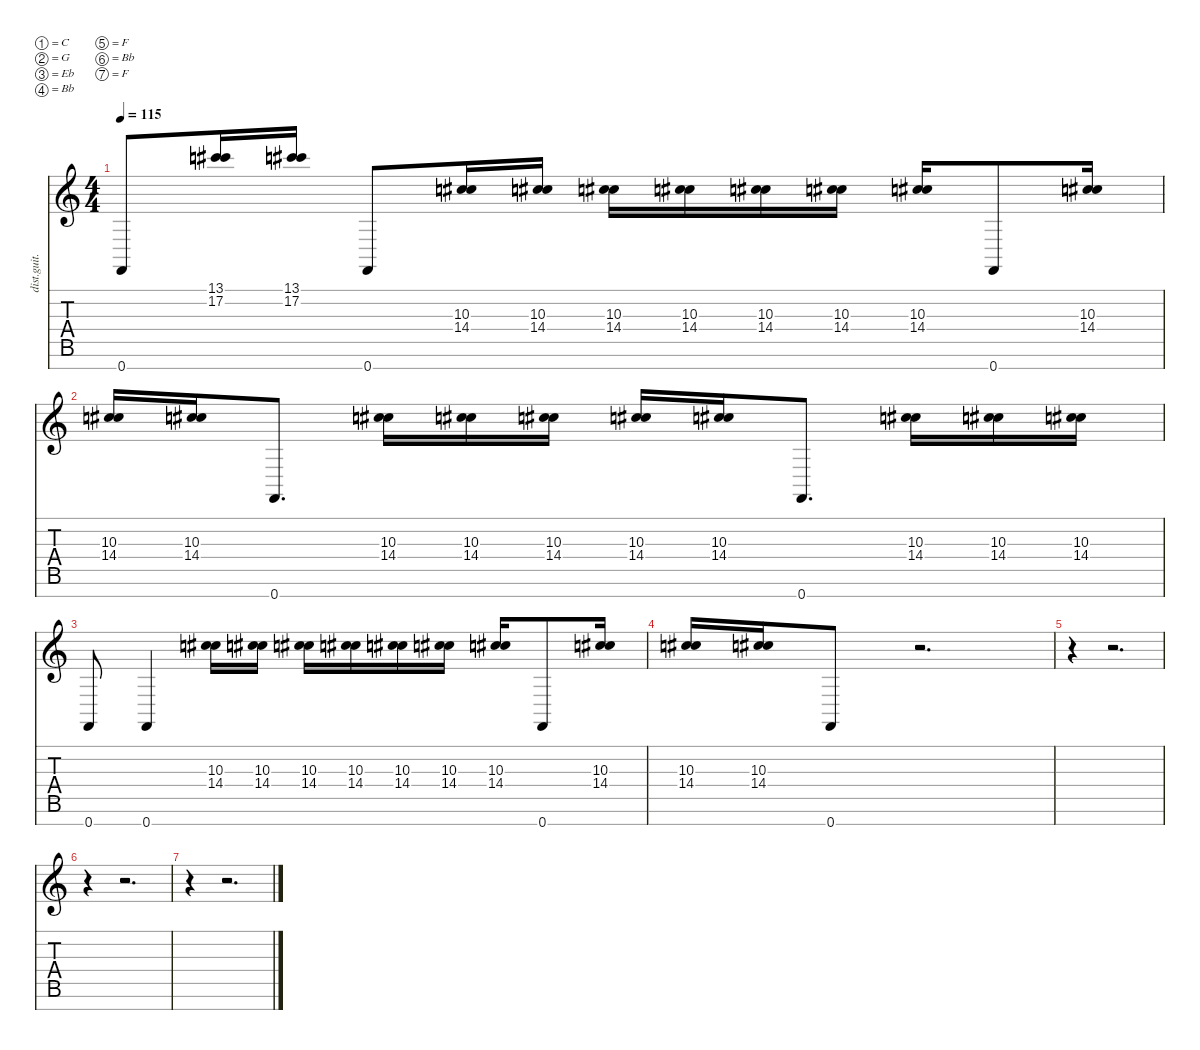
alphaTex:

\defaultSystemsLayout 4
\hideDynamics
\bracketExtendMode nobrackets
\track ("Rhythm " "dist.guit.") {instrument distortionguitar}
\staff {score tabs}
\tuning (C4 G3 Eb3 Bb2 F2 Bb1 F1)
\ts (4 4)
\tempo 115
\clef g2
\ks c
0.7.8{dy f} (13.1{acc #} 17.2).16 (13.1{acc #} 17.2).16 0.7.8 (10.3{acc #} 14.4).16 (10.3{acc #} 14.4).16 (10.3{acc #} 14.4).16 (10.3{acc #} 14.4).16 (10.3{acc #} 14.4).16 (10.3{acc #} 14.4).16 (10.3{acc #} 14.4).16 0.7.8 (10.3{acc #} 14.4).16 |
(10.3{acc #} 14.4).16 (10.3{acc #} 14.4).16 0.7.8{d} (10.3{acc #} 14.4).16 (10.3{acc #} 14.4).16 (10.3{acc #} 14.4).16 (10.3{acc #} 14.4).16 (10.3{acc #} 14.4).16 0.7.8{d} (10.3{acc #} 14.4).16 (10.3{acc #} 14.4).16 (10.3{acc #} 14.4).16 |
0.7.8 0.7.4 (10.3{acc #} 14.4).16 (10.3{acc #} 14.4).16 (10.3{acc #} 14.4).16 (10.3{acc #} 14.4).16 (10.3{acc #} 14.4).16 (10.3{acc #} 14.4).16 (10.3{acc #} 14.4).16 0.7.8 (10.3{acc #} 14.4).16 |
(10.3{acc #} 14.4).16 (10.3{acc #} 14.4).16 0.7.8 r.2{d} |
r.4 r.2{d} |
r.4 r.2{d} |
r.4 r.2{d}
